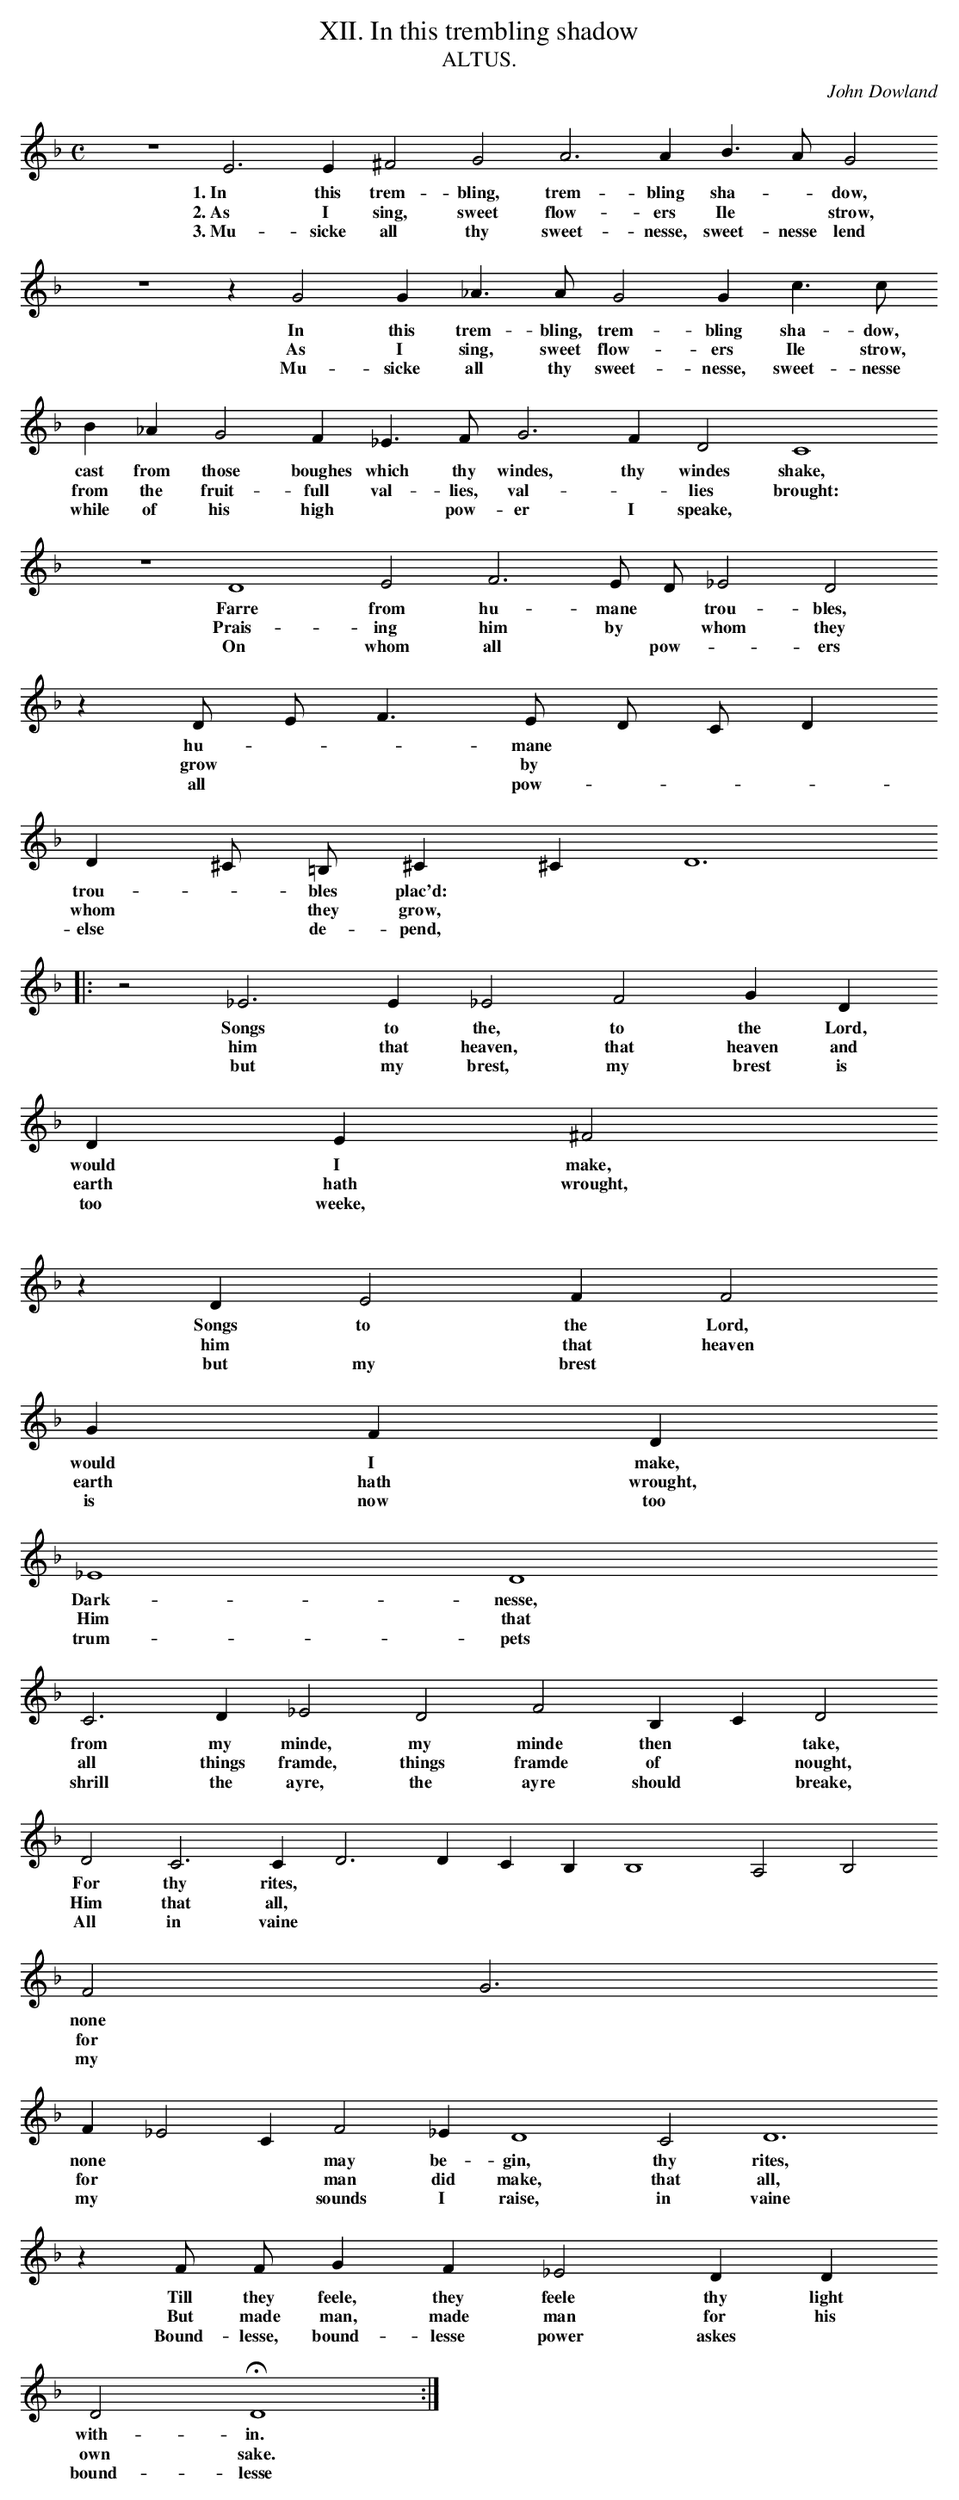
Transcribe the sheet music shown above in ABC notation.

X:1
T:XII. In this trembling shadow
T:ALTUS.
C: John Dowland
L:1/4
M:C
K:G dor
z4 E3 E ^F2 G2 A3 A B > A G2
w: 1.~In this trem- bling, trem- bling sha- * dow,
w: 2.~As I sing, sweet flow- ers  Ile * strow,
w: 3.~Mu- sicke all thy sweet- nesse, sweet- nesse lend
z4 z G2 G _A > A G2 G c > c
w: In this trem- bling, trem- bling sha-  dow,
w: As I sing, sweet flow- ers  Ile  strow,
w: Mu- sicke all thy sweet- nesse, sweet- nesse lend
B _A G2 F _E > F G3 F D2 C4
w: cast from those boughes which thy windes, thy windes shake,
w: from the fruit- full val- lies, val- * lies brought:
w: while of his high * pow- er I speake,
z4 D4 E2 F3 E/ D/ _E2 D2
w: Farre from hu- mane * trou- bles,
w: Prais- ing him by * whom   they
w: On whom all * pow- * ers
z D/ E/ F > E D/ C/ D
w: hu- * * mane * * * trou- bles,
w: grow * * by * * * whom, by
w: all * * pow- * * * ers *
D ^C/ =B,/ ^C ^C D6
w: trou- * bles plac'd:
w: whom * they grow,
w: else * de- pend,
|:z2  _E3 E _E2 F2 G D
w: Songs to the, to the Lord,
w: him  that heaven, that heaven and
w: but  my brest, my brest is now
D E ^F2
w: would I make,
w: earth hath wrought,
w:  too weeke,
z D E2 F F2
w: Songs to the  Lord,
w: him * that heaven
w: but  my brest
G F D
w: would I make,
w: earth hath wrought,
w: is now too weeke,
_E4 D4
w: Dark- nesse,
w: Him that
w: trum- pets
C3 D _E2 D2 F2 B, C D2
w: from my minde, my minde then * take,
w: all things framde, things framde of * nought,
w: shrill the ayre, the ayre  should * breake,
D2 C3 C D3 D C B, B,4 A,2 B,2
w: For thy rites,
w: Him that all,
w: All in vaine
F2 G3
w: none
w: for
w: my
F _E2 C F2 _E D4 C2 D6
w: none * * may be- gin, thy rites, thy rites none may none may be- gin,
w: for * * man  did make, that all, that all for man for man did make,
w: my * * sounds  I raise, in vaine my sounds, my sounds I raise, I raise,
z F/ F/ G F _E2 D D
w: Till they feele, they feele thy light
w: But made man, made man for his
w: Bound- lesse, bound- lesse power askes
D2 HD4    :|
w:  with- in.
w: own  sake.
w: bound- lesse praise.
